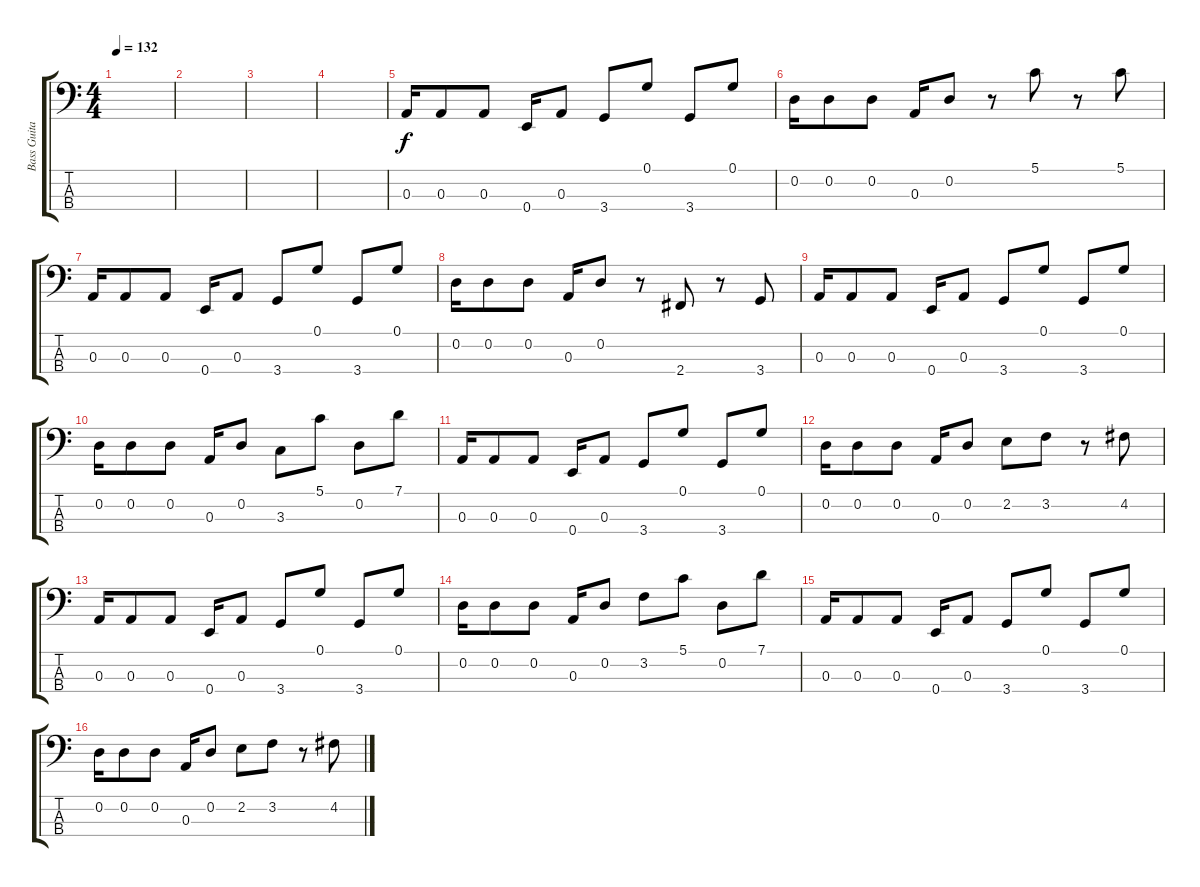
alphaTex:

\track ("Bass Guitar" "Bass Guita") {instrument electricbassfinger}
\staff {score tabs}
\tuning (G2 D2 A1 E1) {hide}
\ts (4 4)
\tempo 132
\clef f4
\ks c
|
|
|
|
0.3.16 0.3.8 0.3.8 0.4.16 0.3.8 3.4.8 0.1.8 3.4.8 0.1.8 |
0.2.16 0.2.8 0.2.8 0.3.16 0.2.8 r.8 5.1.8{instrument slapbass1} r.8 5.1.8 |
0.3.16{instrument electricbassfinger} 0.3.8 0.3.8 0.4.16 0.3.8 3.4.8 0.1.8 3.4.8 0.1.8 |
0.2.16 0.2.8 0.2.8 0.3.16 0.2.8 r.8 2.4.8 r.8 3.4.8 |
0.3.16 0.3.8 0.3.8 0.4.16 0.3.8 3.4.8 0.1.8 3.4.8 0.1.8 |
0.2.16 0.2.8 0.2.8 0.3.16 0.2.8 3.3.8 5.1.8 0.2.8 7.1.8 |
0.3.16 0.3.8 0.3.8 0.4.16 0.3.8 3.4.8 0.1.8 3.4.8 0.1.8 |
0.2.16 0.2.8 0.2.8 0.3.16 0.2.8 2.2.8 3.2.8 r.8 4.2.8 |
0.3.16 0.3.8 0.3.8 0.4.16 0.3.8 3.4.8 0.1.8 3.4.8 0.1.8 |
0.2.16 0.2.8 0.2.8 0.3.16 0.2.8 3.2.8 5.1.8 0.2.8 7.1.8 |
0.3.16 0.3.8 0.3.8 0.4.16 0.3.8 3.4.8 0.1.8 3.4.8 0.1.8 |
0.2.16 0.2.8 0.2.8 0.3.16 0.2.8 2.2.8 3.2.8 r.8 4.2.8
